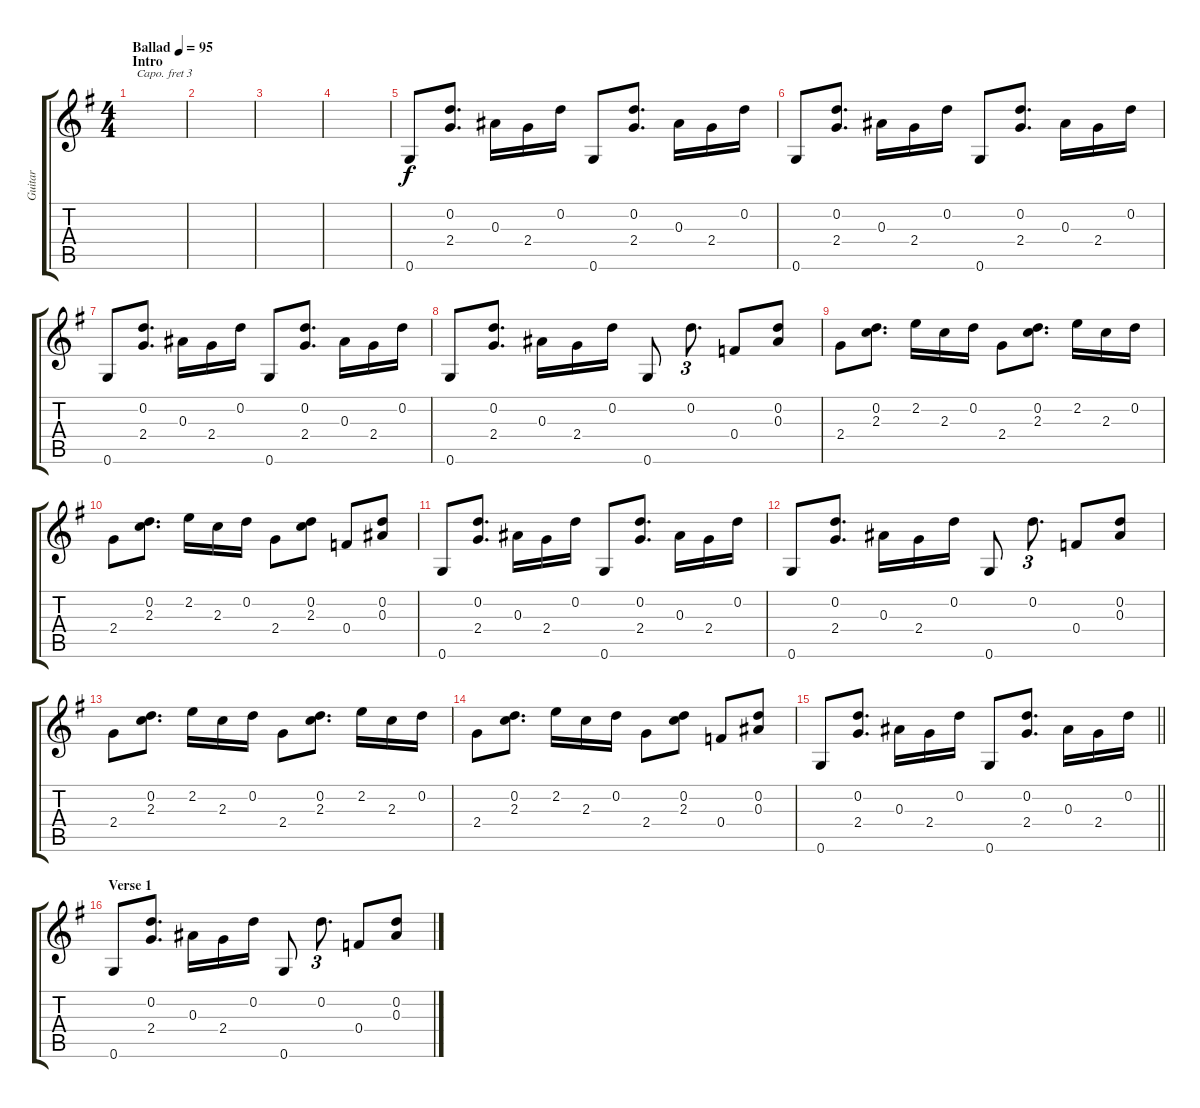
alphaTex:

\track ("Guitar" "Guitar") {instrument acousticguitarsteel}
\staff {score tabs}
\capo 3
\tuning (E4 B3 G3 D3 A2 E2) {hide}
\ts (4 4)
\section ("" "Intro")
\tempo (95 "Ballad")
\clef g2
\ks g
|
|
|
|
0.6.8 (0.2 2.4).8{d} 0.3.16 2.4.16 0.2.16 0.6.8 (0.2 2.4).8{d} 0.3.16 2.4.16 0.2.16 |
0.6.8 (0.2 2.4).8{d} 0.3.16 2.4.16 0.2.16 0.6.8 (0.2 2.4).8{d} 0.3.16 2.4.16 0.2.16 |
0.6.8 (0.2 2.4).8{d} 0.3.16 2.4.16 0.2.16 0.6.8 (0.2 2.4).8{d} 0.3.16 2.4.16 0.2.16 |
0.6.8 (0.2 2.4).8{d} 0.3.16 2.4.16 0.2.16 0.6.8 0.2.8{d tu (3 2)} 0.4.8 (0.2 0.3).8 |
2.4.8 (0.2 2.3).8{d} 2.2.16 2.3.16 0.2.16 2.4.8 (0.2 2.3).8{d} 2.2.16 2.3.16 0.2.16 |
2.4.8 (0.2 2.3).8{d} 2.2.16 2.3.16 0.2.16 2.4.8 (0.2 2.3).8 0.4.8 (0.2 0.3).8 |
0.6.8 (0.2 2.4).8{d} 0.3.16 2.4.16 0.2.16 0.6.8 (0.2 2.4).8{d} 0.3.16 2.4.16 0.2.16 |
0.6.8 (0.2 2.4).8{d} 0.3.16 2.4.16 0.2.16 0.6.8 0.2.8{d tu (3 2)} 0.4.8 (0.2 0.3).8 |
2.4.8 (0.2 2.3).8{d} 2.2.16 2.3.16 0.2.16 2.4.8 (0.2 2.3).8{d} 2.2.16 2.3.16 0.2.16 |
2.4.8 (0.2 2.3).8{d} 2.2.16 2.3.16 0.2.16 2.4.8 (0.2 2.3).8 0.4.8 (0.2 0.3).8 |
\barLineRight lightlight
0.6.8 (0.2 2.4).8{d} 0.3.16 2.4.16 0.2.16 0.6.8 (0.2 2.4).8{d} 0.3.16 2.4.16 0.2.16 |
\section ("" "Verse 1")
0.6.8 (0.2 2.4).8{d} 0.3.16 2.4.16 0.2.16 0.6.8 0.2.8{d tu (3 2)} 0.4.8 (0.2 0.3).8
